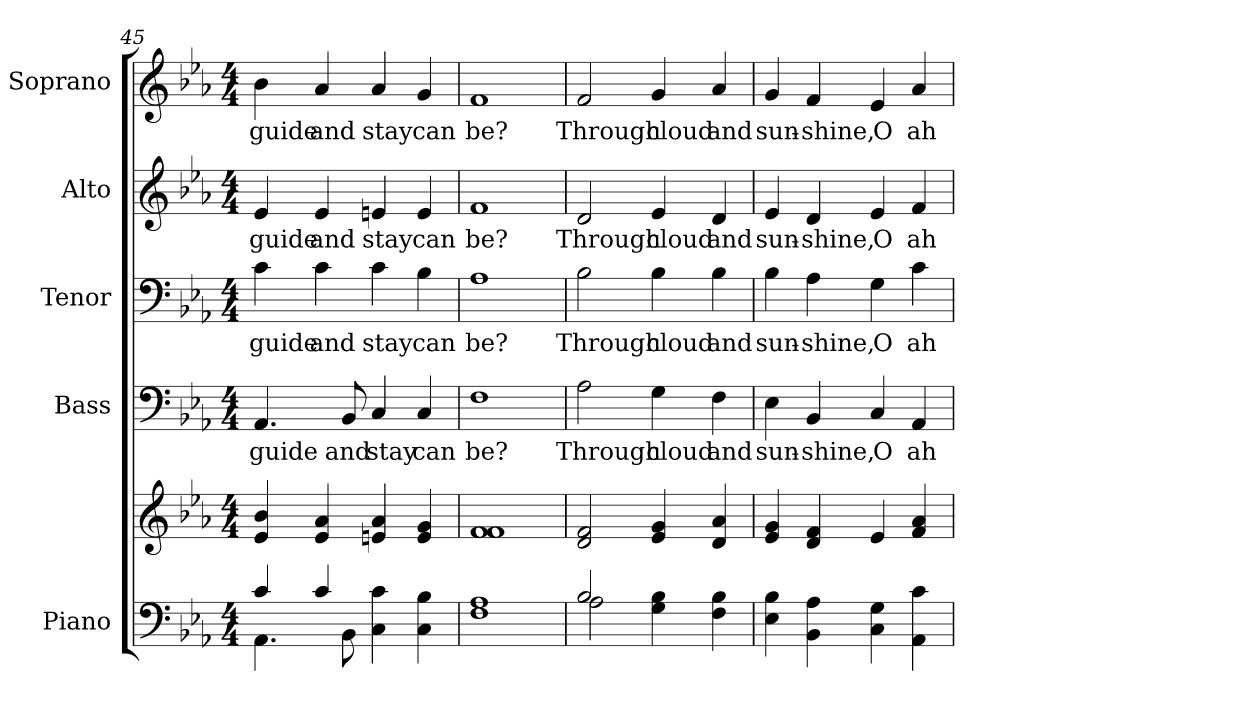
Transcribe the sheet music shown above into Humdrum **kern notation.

**kern	**kern	**kern	**text	**kern	**text	**kern	**text	**kern	**text
*part5	*part5	*part4	*part4	*part3	*part3	*part2	*part2	*part1	*part1
*staff6	*staff5	*staff4	*staff4	*staff3	*staff3	*staff2	*staff2	*staff1	*staff1
*I"Piano	*	*I"Bass	*	*I"Tenor	*	*I"Alto	*	*I"Soprano	*
*I'Pno.	*	*I'B.	*	*I'T.	*	*I'A.	*	*I'S.	*
*clefF4	*clefG2	*clefF4	*	*clefF4	*	*clefG2	*	*clefG2	*
*k[b-e-a-]	*k[b-e-a-]	*k[b-e-a-]	*	*k[b-e-a-]	*	*k[b-e-a-]	*	*k[b-e-a-]	*
*E-:	*E-:	*E-:	*	*E-:	*	*E-:	*	*E-:	*
*M4/4	*M4/4	*M4/4	*	*M4/4	*	*M4/4	*	*M4/4	*
=45	=45	=45	=45	=45	=45	=45	=45	=45	=45
*^	*	*	*	*	*	*	*	*	*
!	!	!	!	!LO:LY:b:color=#000000	!	!	!	!	!	!
!	!	!	!	!	!	!LO:LY:b:color=#000000	!	!	!	!
!	!	!	!	!	!	!	!	!LO:LY:b:color=#000000	!	!
!	!	!	!	!	!	!	!	!	!	!LO:LY:b:color=#000000
4ci/	4.AA-i\	4e-i/ 4b-i	4.AA-i/	guide	4ci\	guide	4e-i/	guide	4b-i\	guide
!	!	!	!	!	!	!LO:LY:b:color=#000000	!	!	!	!
!	!	!	!	!	!	!	!	!LO:LY:b:color=#000000	!	!
!	!	!	!	!	!	!	!	!	!	!LO:LY:b:color=#000000
4ci/	.	4e-i/ 4a-i	.	.	4ci\	and	4e-i/	and	4a-i/	and
!	!	!	!	!LO:LY:b:color=#000000	!	!	!	!	!	!
.	8BB-i\	.	8BB-i/	and	.	.	.	.	.	.
!	!	!	!	!LO:LY:b:color=#000000	!	!	!	!	!	!
!	!	!	!	!	!	!LO:LY:b:color=#000000	!	!	!	!
!	!	!	!	!	!	!	!	!LO:LY:b:color=#000000	!	!
!	!	!	!	!	!	!	!	!	!	!LO:LY:b:color=#000000
4Ci\ 4ci	2ryy	4eni/ 4a-i	4Ci/	stay	4ci\	stay	4eni/	stay	4a-i/	stay
!	!	!	!	!LO:LY:b:color=#000000	!	!	!	!	!	!
!	!	!	!	!	!	!LO:LY:b:color=#000000	!	!	!	!
!	!	!	!	!	!	!	!	!LO:LY:b:color=#000000	!	!
!	!	!	!	!	!	!	!	!	!	!LO:LY:b:color=#000000
4Ci\ 4B-i	.	4ei/ 4gi	4Ci/	can	4B-i\	can	4ei/	can	4gi/	can
*v	*v	*	*	*	*	*	*	*	*	*
=46	=46	=46	=46	=46	=46	=46	=46	=46	=46
!	!	!	!LO:LY:b:color=#000000	!	!	!	!	!	!
!	!	!	!	!	!LO:LY:b:color=#000000	!	!	!	!
!	!	!	!	!	!	!	!LO:LY:b:color=#000000	!	!
!	!	!	!	!	!	!	!	!	!LO:LY:b:color=#000000
1Fi 1A-i	1fi 1fi	1Fi	be?	1A-i	be?	1fi	be?	1fi	be?
!!LO:PB:g=z
=47	=47	=47	=47	=47	=47	=47	=47	=47	=47
*^	*	*	*	*	*	*	*	*	*
!	!	!	!	!LO:LY:b:color=#000000	!	!	!	!	!	!
!	!	!	!	!	!	!LO:LY:b:color=#000000	!	!	!	!
!	!	!	!	!	!	!	!	!LO:LY:b:color=#000000	!	!
!	!	!	!	!	!	!	!	!	!	!LO:LY:b:color=#000000
2B-i/	2A-i\	2di/ 2fi	2A-i\	Through	2B-i\	Through	2di/	Through	2fi/	Through
!	!	!	!	!LO:LY:b:color=#000000	!	!	!	!	!	!
!	!	!	!	!	!	!LO:LY:b:color=#000000	!	!	!	!
!	!	!	!	!	!	!	!	!LO:LY:b:color=#000000	!	!
!	!	!	!	!	!	!	!	!	!	!LO:LY:b:color=#000000
4Gi\ 4B-i	2ryy	4e-i/ 4gi	4Gi\	cloud	4B-i\	cloud	4e-i/	cloud	4gi/	cloud
!	!	!	!	!LO:LY:b:color=#000000	!	!	!	!	!	!
!	!	!	!	!	!	!LO:LY:b:color=#000000	!	!	!	!
!	!	!	!	!	!	!	!	!LO:LY:b:color=#000000	!	!
!	!	!	!	!	!	!	!	!	!	!LO:LY:b:color=#000000
4Fi\ 4B-i	.	4di/ 4a-i	4Fi\	and	4B-i\	and	4di/	and	4a-i/	and
*v	*v	*	*	*	*	*	*	*	*	*
=48	=48	=48	=48	=48	=48	=48	=48	=48	=48
!	!	!	!LO:LY:b:color=#000000	!	!	!	!	!	!
!	!	!	!	!	!LO:LY:b:color=#000000	!	!	!	!
!	!	!	!	!	!	!	!LO:LY:b:color=#000000	!	!
!	!	!	!	!	!	!	!	!	!LO:LY:b:color=#000000
4E-i\ 4B-i	4e-i/ 4gi	4E-i\	sun-	4B-i\	sun-	4e-i/	sun-	4gi/	sun-
!	!	!	!LO:LY:b:color=#000000	!	!	!	!	!	!
!	!	!	!	!	!LO:LY:b:color=#000000	!	!	!	!
!	!	!	!	!	!	!	!LO:LY:b:color=#000000	!	!
!	!	!	!	!	!	!	!	!	!LO:LY:b:color=#000000
4BB-i\ 4A-i	4di/ 4fi	4BB-i/	-shine,	4A-i\	-shine,	4di/	-shine,	4fi/	-shine,
!	!	!	!LO:LY:b:color=#000000	!	!	!	!	!	!
!	!	!	!	!	!LO:LY:b:color=#000000	!	!	!	!
!	!	!	!	!	!	!	!LO:LY:b:color=#000000	!	!
!	!	!	!	!	!	!	!	!	!LO:LY:b:color=#000000
4Ci\ 4Gi	4e-i/	4Ci/	O	4Gi\	O	4e-i/	O	4e-i/	O
!	!	!	!LO:LY:b:color=#000000	!	!	!	!	!	!
!	!	!	!	!	!LO:LY:b:color=#000000	!	!	!	!
!	!	!	!	!	!	!	!LO:LY:b:color=#000000	!	!
!	!	!	!	!	!	!	!	!	!LO:LY:b:color=#000000
4AA-i\ 4ci	4fi/ 4a-i	4AA-i/	ah	4ci\	ah	4fi/	ah	4a-i/	ah
=	=	=	=	=	=	=	=	=	=
*-	*-	*-	*-	*-	*-	*-	*-	*-	*-
